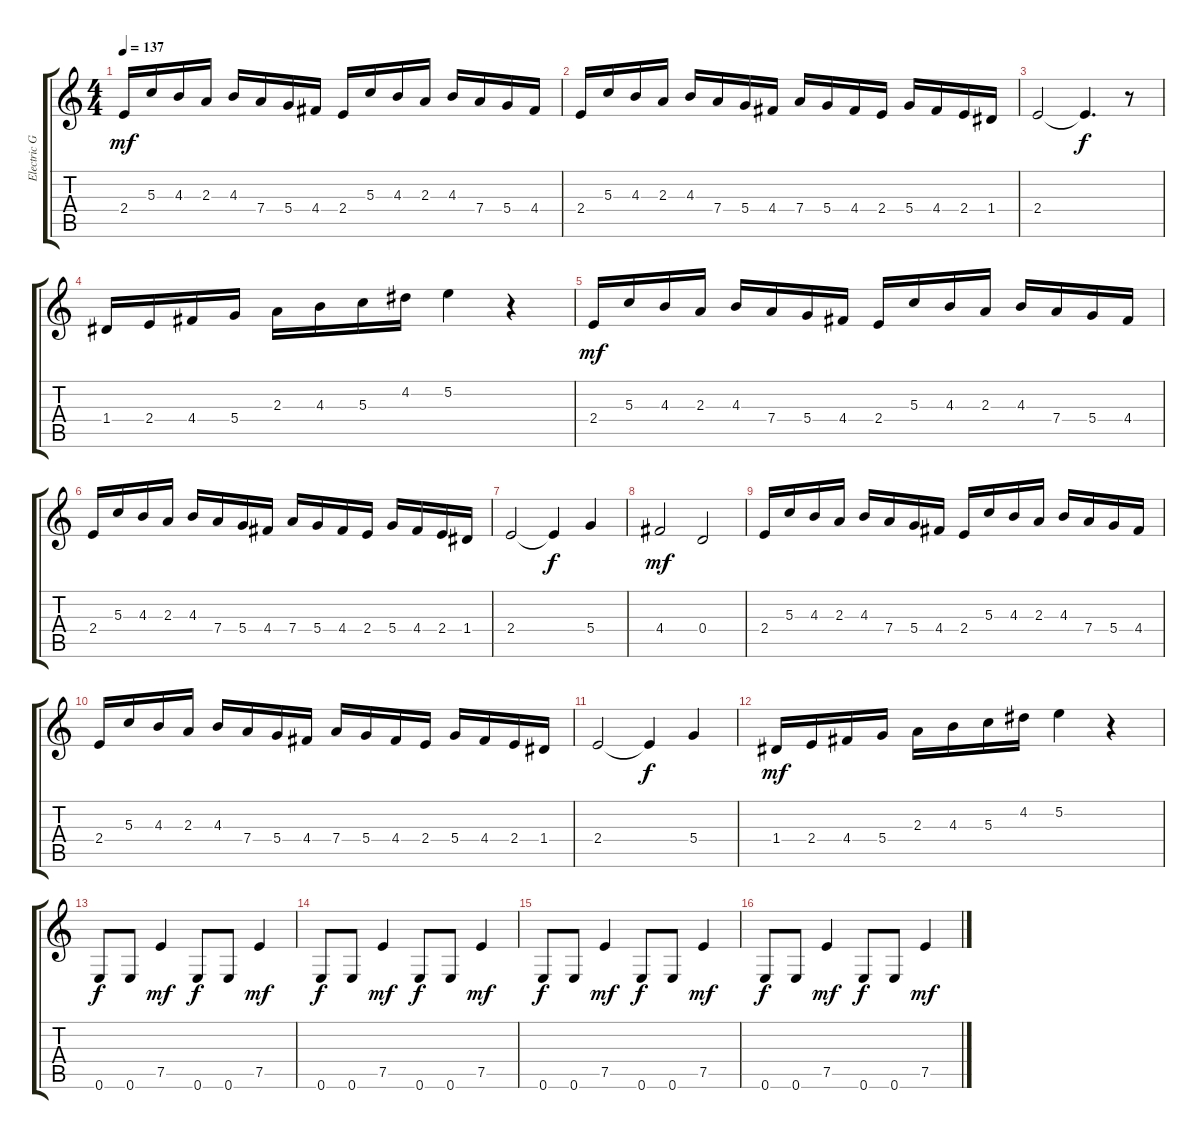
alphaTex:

\track ("Electric Guitar 3" "Electric G") {instrument distortionguitar}
\staff {score tabs}
\tuning (E4 B3 G3 D3 A2 E2) {hide}
\ts (4 4)
\tempo 137
\clef g2
\ks c
2.4.16{dy mf} 5.3.16 4.3.16 2.3.16 4.3.16 7.4.16 5.4.16 4.4.16 2.4.16 5.3.16 4.3.16 2.3.16 4.3.16 7.4.16 5.4.16 4.4.16 |
2.4.16 5.3.16 4.3.16 2.3.16 4.3.16 7.4.16 5.4.16 4.4.16 7.4.16 5.4.16 4.4.16 2.4.16 5.4.16 4.4.16 2.4.16 1.4.16 |
2.4.2 2.4{t}.4{d dy f} r.8 |
1.4.16 2.4.16 4.4.16 5.4.16 2.3.16 4.3.16 5.3.16 4.2.16 5.2.4 r.4 |
2.4.16{dy mf} 5.3.16 4.3.16 2.3.16 4.3.16 7.4.16 5.4.16 4.4.16 2.4.16 5.3.16 4.3.16 2.3.16 4.3.16 7.4.16 5.4.16 4.4.16 |
2.4.16 5.3.16 4.3.16 2.3.16 4.3.16 7.4.16 5.4.16 4.4.16 7.4.16 5.4.16 4.4.16 2.4.16 5.4.16 4.4.16 2.4.16 1.4.16 |
2.4.2 2.4{t}.4{dy f} 5.4.4 |
4.4.2{dy mf} 0.4.2 |
2.4.16 5.3.16 4.3.16 2.3.16 4.3.16 7.4.16 5.4.16 4.4.16 2.4.16 5.3.16 4.3.16 2.3.16 4.3.16 7.4.16 5.4.16 4.4.16 |
2.4.16 5.3.16 4.3.16 2.3.16 4.3.16 7.4.16 5.4.16 4.4.16 7.4.16 5.4.16 4.4.16 2.4.16 5.4.16 4.4.16 2.4.16 1.4.16 |
2.4.2 2.4{t}.4{dy f} 5.4.4 |
1.4.16{dy mf} 2.4.16 4.4.16 5.4.16 2.3.16 4.3.16 5.3.16 4.2.16 5.2.4 r.4 |
0.6.8{dy f} 0.6.8 7.5.4{dy mf} 0.6.8{dy f} 0.6.8 7.5.4{dy mf} |
0.6.8{dy f} 0.6.8 7.5.4{dy mf} 0.6.8{dy f} 0.6.8 7.5.4{dy mf} |
0.6.8{dy f} 0.6.8 7.5.4{dy mf} 0.6.8{dy f} 0.6.8 7.5.4{dy mf} |
0.6.8{dy f} 0.6.8 7.5.4{dy mf} 0.6.8{dy f} 0.6.8 7.5.4{dy mf}
